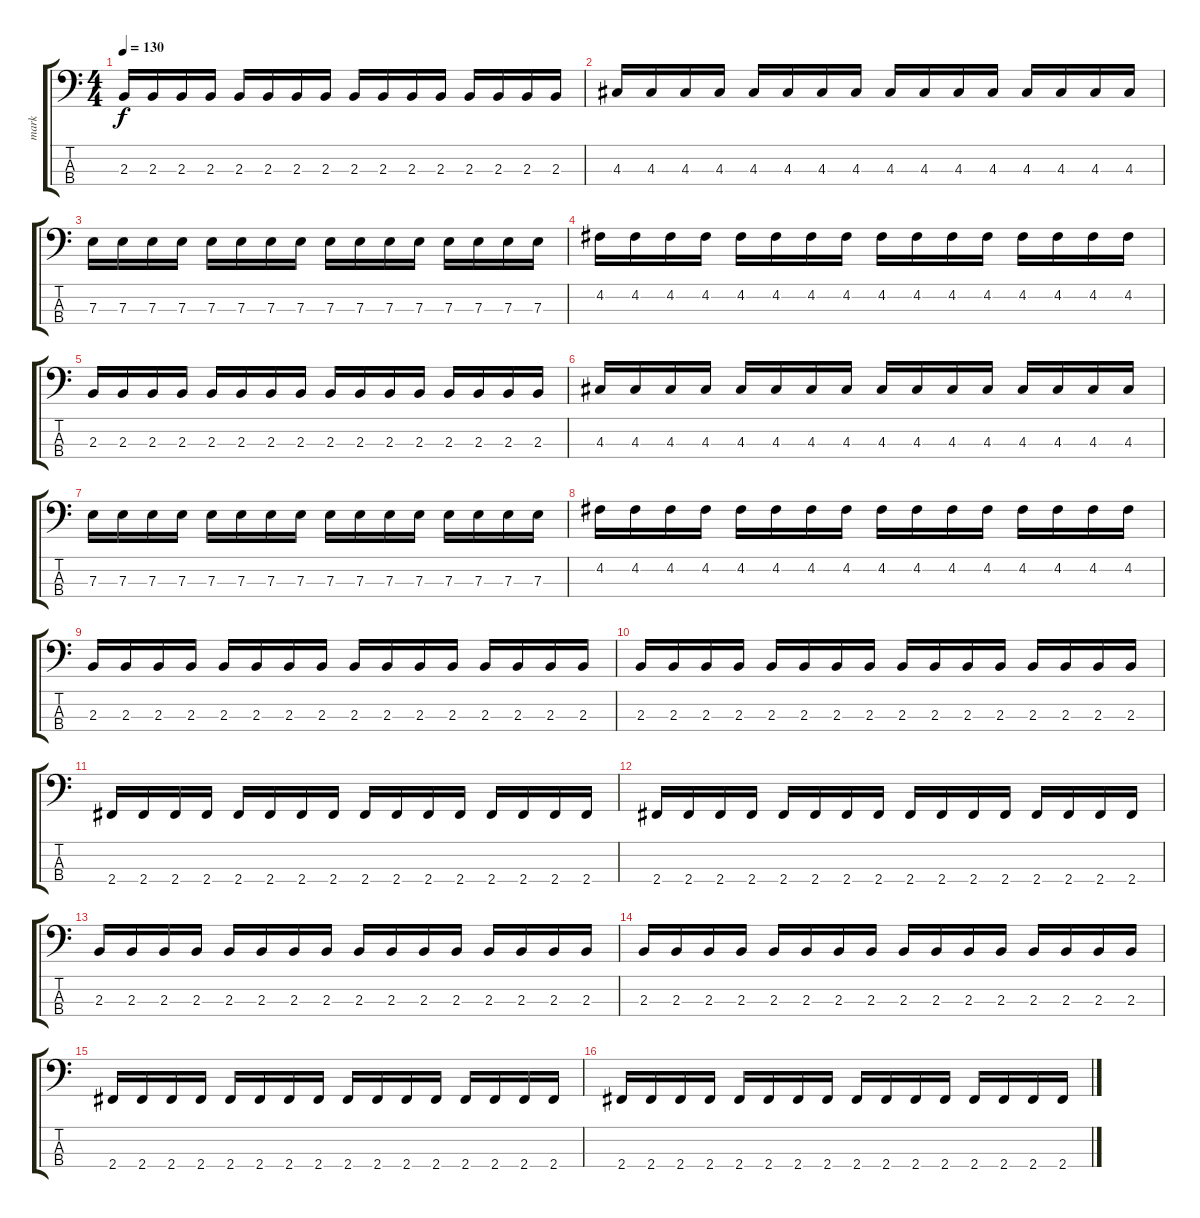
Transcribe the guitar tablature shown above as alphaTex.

\track ("mark" "mark") {instrument electricbasspick}
\staff {score tabs}
\tuning (G2 D2 A1 E1) {hide}
\ts (4 4)
\tempo 130
\clef f4
\ks c
2.3.16{dy f instrument electricbasspick} 2.3.16 2.3.16 2.3.16 2.3.16 2.3.16 2.3.16 2.3.16 2.3.16 2.3.16 2.3.16 2.3.16 2.3.16 2.3.16 2.3.16 2.3.16 |
4.3.16 4.3.16 4.3.16 4.3.16 4.3.16 4.3.16 4.3.16 4.3.16 4.3.16 4.3.16 4.3.16 4.3.16 4.3.16 4.3.16 4.3.16 4.3.16 |
7.3.16 7.3.16 7.3.16 7.3.16 7.3.16 7.3.16 7.3.16 7.3.16 7.3.16 7.3.16 7.3.16 7.3.16 7.3.16 7.3.16 7.3.16 7.3.16 |
4.2.16 4.2.16 4.2.16 4.2.16 4.2.16 4.2.16 4.2.16 4.2.16 4.2.16 4.2.16 4.2.16 4.2.16 4.2.16 4.2.16 4.2.16 4.2.16 |
2.3.16 2.3.16 2.3.16 2.3.16 2.3.16 2.3.16 2.3.16 2.3.16 2.3.16 2.3.16 2.3.16 2.3.16 2.3.16 2.3.16 2.3.16 2.3.16 |
4.3.16 4.3.16 4.3.16 4.3.16 4.3.16 4.3.16 4.3.16 4.3.16 4.3.16 4.3.16 4.3.16 4.3.16 4.3.16 4.3.16 4.3.16 4.3.16 |
7.3.16 7.3.16 7.3.16 7.3.16 7.3.16 7.3.16 7.3.16 7.3.16 7.3.16 7.3.16 7.3.16 7.3.16 7.3.16 7.3.16 7.3.16 7.3.16 |
4.2.16 4.2.16 4.2.16 4.2.16 4.2.16 4.2.16 4.2.16 4.2.16 4.2.16 4.2.16 4.2.16 4.2.16 4.2.16 4.2.16 4.2.16 4.2.16 |
2.3.16 2.3.16 2.3.16 2.3.16 2.3.16 2.3.16 2.3.16 2.3.16 2.3.16 2.3.16 2.3.16 2.3.16 2.3.16 2.3.16 2.3.16 2.3.16 |
2.3.16 2.3.16 2.3.16 2.3.16 2.3.16 2.3.16 2.3.16 2.3.16 2.3.16 2.3.16 2.3.16 2.3.16 2.3.16 2.3.16 2.3.16 2.3.16 |
2.4.16 2.4.16 2.4.16 2.4.16 2.4.16 2.4.16 2.4.16 2.4.16 2.4.16 2.4.16 2.4.16 2.4.16 2.4.16 2.4.16 2.4.16 2.4.16 |
2.4.16 2.4.16 2.4.16 2.4.16 2.4.16 2.4.16 2.4.16 2.4.16 2.4.16 2.4.16 2.4.16 2.4.16 2.4.16 2.4.16 2.4.16 2.4.16 |
2.3.16 2.3.16 2.3.16 2.3.16 2.3.16 2.3.16 2.3.16 2.3.16 2.3.16 2.3.16 2.3.16 2.3.16 2.3.16 2.3.16 2.3.16 2.3.16 |
2.3.16 2.3.16 2.3.16 2.3.16 2.3.16 2.3.16 2.3.16 2.3.16 2.3.16 2.3.16 2.3.16 2.3.16 2.3.16 2.3.16 2.3.16 2.3.16 |
2.4.16 2.4.16 2.4.16 2.4.16 2.4.16 2.4.16 2.4.16 2.4.16 2.4.16 2.4.16 2.4.16 2.4.16 2.4.16 2.4.16 2.4.16 2.4.16 |
2.4.16 2.4.16 2.4.16 2.4.16 2.4.16 2.4.16 2.4.16 2.4.16 2.4.16 2.4.16 2.4.16 2.4.16 2.4.16 2.4.16 2.4.16 2.4.16
